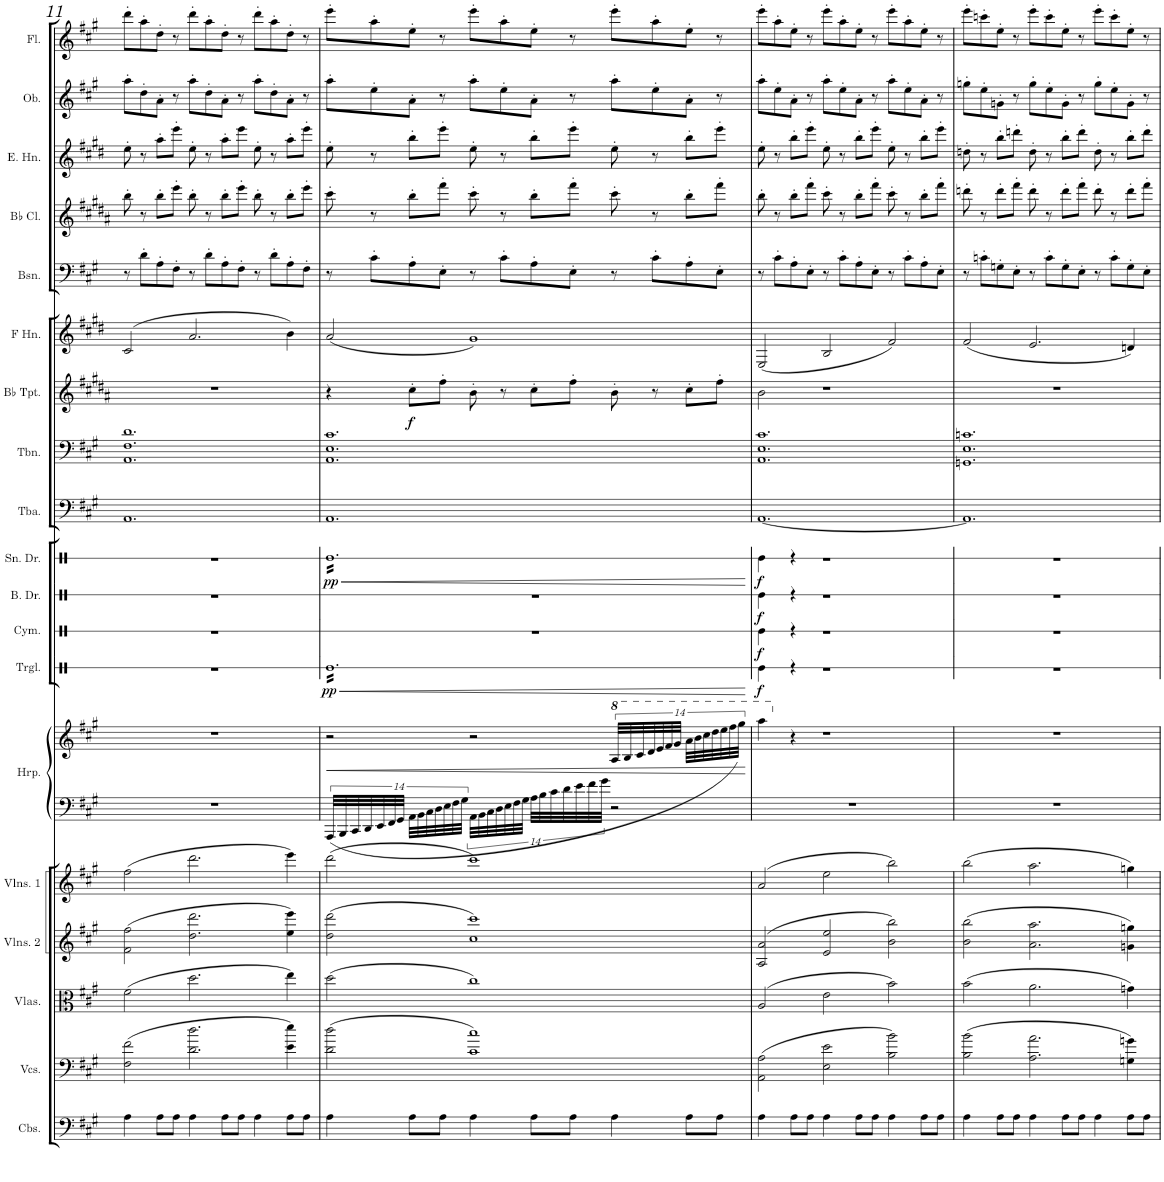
**kern	**kern	**kern	**kern	**kern	**kern	**kern	**dynam	**kern	**dynam	**kern	**dynam	**kern	**dynam	**kern	**dynam	**kern	**kern	**kern	**dynam	**kern	**kern	**kern	**kern	**kern	**kern
*part19	*part18	*part17	*part16	*part15	*part14	*part14	*part14	*part13	*part13	*part12	*part12	*part11	*part11	*part10	*part10	*part9	*part8	*part7	*part7	*part6	*part5	*part4	*part3	*part2	*part1
*staff20	*staff19	*staff18	*staff17	*staff16	*staff15	*staff14	*staff14/15	*staff13	*staff13	*staff12	*staff12	*staff11	*staff11	*staff10	*staff10	*staff9	*staff8	*staff7	*staff7	*staff6	*staff5	*staff4	*staff3	*staff2	*staff1
*I"Contrabasses	*I"Violoncellos	*I"Violas	*I"Violins 2	*I"Violins 1	*I"Harp	*	*	*I"Triangle	*	*I"Cymbal	*	*I"Bass Drum	*	*I"Snare Drum	*	*I"Tuba	*I"Trombone	*I"Bb Trumpet	*	*I"F Horn	*I"Bassoon	*I"Bb Clarinet	*I"English Horn	*I"Oboe	*I"Flute
*I'Cbs.	*I'Vcs.	*I'Vlas.	*I'Vlns. 2	*I'Vlns. 1	*I'Hrp.	*	*	*I'Trgl.	*	*I'Cym.	*	*I'B. Dr.	*	*I'Sn. Dr.	*	*I'Tba.	*I'Tbn.	*I'Bb Tpt.	*	*I'F Hn.	*I'Bsn.	*I'Bb Cl.	*I'E. Hn.	*I'Ob.	*I'Fl.
!!LO:PB:g=z
*clefF4	*clefF4	*clefC3	*clefG2	*clefG2	*clefF4	*clefG2	*	*clefX	*	*clefX	*	*clefX	*	*clefX	*	*clefF4	*clefF4	*clefG2	*	*clefG2	*clefF4	*clefG2	*clefG2	*clefG2	*clefG2
*Trd7c12	*	*	*	*	*	*	*	*	*	*	*	*	*	*	*	*	*	*Trd1c2	*	*Trd4c7	*	*Trd1c2	*Trd4c7	*	*
*k[f#c#g#]	*k[f#c#g#]	*k[f#c#g#]	*k[f#c#g#]	*k[f#c#g#]	*k[f#c#g#]	*k[f#c#g#]	*	*k[]	*	*k[]	*	*k[]	*	*k[]	*	*k[f#c#g#]	*k[f#c#g#]	*k[f#c#g#d#a#]	*	*k[f#c#g#d#]	*k[f#c#g#]	*k[f#c#g#d#a#]	*k[f#c#g#d#]	*k[f#c#g#]	*k[f#c#g#]
*M3/2	*M3/2	*M3/2	*M3/2	*M3/2	*M3/2	*M3/2	*	*M3/2	*	*M3/2	*	*M3/2	*	*M3/2	*	*M3/2	*M3/2	*M3/2	*	*M3/2	*M3/2	*M3/2	*M3/2	*M3/2	*M3/2
=11	=11	=11	=11	=11	=11	=11	=11	=11	=11	=11	=11	=11	=11	=11	=11	=11	=11	=11	=11	=11	=11	=11	=11	=11	=11
4A\	(2F#\ 2f#\	(2f#\	(2f#\ 2ff#\	(2ff#\	1.r	1.r	.	1.r	.	1.r	.	1.r	.	1.r	.	1.AA	1.AA 1.F# 1.d	1.r	.	(2c#/	8r	8bb'\	8ee'\	8aa'\L	8ddd'\L
.	.	.	.	.	.	.	.	.	.	.	.	.	.	.	.	.	.	.	.	.	8d'\L	8r	8r	8dd'\	8aa'\
8A\L	.	.	.	.	.	.	.	.	.	.	.	.	.	.	.	.	.	.	.	.	8A'\	8bb'\L	8aa'\L	8a'\J	8dd'\J
8A\J	.	.	.	.	.	.	.	.	.	.	.	.	.	.	.	.	.	.	.	.	8F#'\J	8eee'\J	8eee'\J	8r	8r
4A\	2.d\ 2.dd\	2.dd\	2.dd\ 2.ddd\	2.ddd\	.	.	.	.	.	.	.	.	.	.	.	.	.	.	.	2.a/	8r	8bb'\	8ee'\	8aa'\L	8ddd'\L
.	.	.	.	.	.	.	.	.	.	.	.	.	.	.	.	.	.	.	.	.	8d'\L	8r	8r	8dd'\	8aa'\
8A\L	.	.	.	.	.	.	.	.	.	.	.	.	.	.	.	.	.	.	.	.	8A'\	8bb'\L	8aa'\L	8a'\J	8dd'\J
8A\J	.	.	.	.	.	.	.	.	.	.	.	.	.	.	.	.	.	.	.	.	8F#'\J	8eee'\J	8eee\J	8r	8r
4A\	.	.	.	.	.	.	.	.	.	.	.	.	.	.	.	.	.	.	.	.	8r	8bb'\	8ee'\	8aa'\L	8ddd'\L
.	.	.	.	.	.	.	.	.	.	.	.	.	.	.	.	.	.	.	.	.	8d'\L	8r	8r	8dd'\	8aa'\
8A\L	4e\ 4ee\)	4ee\)	4ee\ 4eee\)	4eee\)	.	.	.	.	.	.	.	.	.	.	.	.	.	.	.	4b\)	8A'\	8bb'\L	8aa'\L	8a'\J	8dd'\J
8A\J	.	.	.	.	.	.	.	.	.	.	.	.	.	.	.	.	.	.	.	.	8F#'\J	8eee'\J	8eee'\J	8r	8r
=12	=12	=12	=12	=12	=12	=12	=12	=12	=12	=12	=12	=12	=12	=12	=12	=12	=12	=12	=12	=12	=12	=12	=12	=12	=12
!	!	!	!	!	!	!	!LO:HP:b	!	!LO:HP:b	!	!	!	!	!	!LO:HP:b	!	!	!	!	!	!	!	!	!	!
!	!	!	!	!	!	!	!	!	!LO:DY:n=1:b	!	!	!	!	!	!LO:DY:n=1:b	!	!	!	!	!	!	!	!	!	!
*	*	*	*	*	*	*	*	*tremolo	*	*	*	*	*	*	*	*	*	*	*	*	*	*	*	*	*
*	*	*	*	*	*	*	*	*	*	*	*	*	*	*tremolo	*	*	*	*	*	*	*	*	*	*	*
4A\	(2d\ 2dd\	(2dd\	(2dd\ 2ddd\	(2ddd\	28AAA/LLL	2r	<	16ReLL	< pp	1.r	.	1.r	.	16ReLL	< pp	1.AA	1.AA 1.E 1.c#	4r	.	(2a/	8r	8ccc#'\	8ee'\	8aa'\L	8eee'\L
.	.	.	.	.	28BBB/	.	.	.	.	.	.	.	.	.	.	.	.	.	.	.	.	.	.	.	.
.	.	.	.	.	.	.	.	16Re	.	.	.	.	.	16Re	.	.	.	.	.	.	.	.	.	.	.
.	.	.	.	.	28CC#/	.	.	.	.	.	.	.	.	.	.	.	.	.	.	.	.	.	.	.	.
.	.	.	.	.	28DD/	.	.	.	.	.	.	.	.	.	.	.	.	.	.	.	.	.	.	.	.
.	.	.	.	.	.	.	.	16Re	.	.	.	.	.	16Re	.	.	.	.	.	.	8c#'\L	8r	8r	8ee'\	8aa'\
.	.	.	.	.	28EE/	.	.	.	.	.	.	.	.	.	.	.	.	.	.	.	.	.	.	.	.
.	.	.	.	.	28FF#/	.	.	.	.	.	.	.	.	.	.	.	.	.	.	.	.	.	.	.	.
.	.	.	.	.	.	.	.	16Re	.	.	.	.	.	16Re	.	.	.	.	.	.	.	.	.	.	.
.	.	.	.	.	28GG#/JJJ	.	.	.	.	.	.	.	.	.	.	.	.	.	.	.	.	.	.	.	.
!	!	!	!	!	!	!	!	!	!	!	!	!	!	!	!	!	!	!	!LO:DY:b	!	!	!	!	!	!
8A\L	.	.	.	.	28AA\LLL	.	.	16Re	.	.	.	.	.	16Re	.	.	.	8cc#'\L	f	.	8A'\	8bb'\L	8bb'\L	8a'\J	8ee'\J
.	.	.	.	.	28BB\	.	.	.	.	.	.	.	.	.	.	.	.	.	.	.	.	.	.	.	.
.	.	.	.	.	.	.	.	16Re	.	.	.	.	.	16Re	.	.	.	.	.	.	.	.	.	.	.
.	.	.	.	.	28C#\	.	.	.	.	.	.	.	.	.	.	.	.	.	.	.	.	.	.	.	.
.	.	.	.	.	28D\	.	.	.	.	.	.	.	.	.	.	.	.	.	.	.	.	.	.	.	.
8A\J	.	.	.	.	.	.	.	16Re	.	.	.	.	.	16Re	.	.	.	8ff#'\J	.	.	8E'\J	8fff#'\J	8eee'\J	8r	8r
.	.	.	.	.	28E\	.	.	.	.	.	.	.	.	.	.	.	.	.	.	.	.	.	.	.	.
.	.	.	.	.	28F#\	.	.	.	.	.	.	.	.	.	.	.	.	.	.	.	.	.	.	.	.
.	.	.	.	.	.	.	.	16Re	.	.	.	.	.	16Re	.	.	.	.	.	.	.	.	.	.	.
.	.	.	.	.	28G#\JJJ	.	.	.	.	.	.	.	.	.	.	.	.	.	.	.	.	.	.	.	.
4A\	1c# 1cc#)	1cc#)	1cc# 1ccc#)	1ccc#)	28AA\LLL	2r	.	16Re	.	.	.	.	.	16Re	.	.	.	8b'\	.	1g#)	8r	8ccc#'\	8ee'\	8aa'\L	8eee'\L
.	.	.	.	.	28BB\	.	.	.	.	.	.	.	.	.	.	.	.	.	.	.	.	.	.	.	.
.	.	.	.	.	.	.	.	16Re	.	.	.	.	.	16Re	.	.	.	.	.	.	.	.	.	.	.
.	.	.	.	.	28C#\	.	.	.	.	.	.	.	.	.	.	.	.	.	.	.	.	.	.	.	.
.	.	.	.	.	28D\	.	.	.	.	.	.	.	.	.	.	.	.	.	.	.	.	.	.	.	.
.	.	.	.	.	.	.	.	16Re	.	.	.	.	.	16Re	.	.	.	8r	.	.	8c#'\L	8r	8r	8ee'\	8aa'\
.	.	.	.	.	28E\	.	.	.	.	.	.	.	.	.	.	.	.	.	.	.	.	.	.	.	.
.	.	.	.	.	28F#\	.	.	.	.	.	.	.	.	.	.	.	.	.	.	.	.	.	.	.	.
.	.	.	.	.	.	.	.	16Re	.	.	.	.	.	16Re	.	.	.	.	.	.	.	.	.	.	.
.	.	.	.	.	28G#\JJJ	.	.	.	.	.	.	.	.	.	.	.	.	.	.	.	.	.	.	.	.
8A\L	.	.	.	.	28A\LLL	.	.	16Re	.	.	.	.	.	16Re	.	.	.	8cc#'\L	.	.	8A'\	8bb'\L	8bb'\L	8a'\J	8ee'\J
.	.	.	.	.	28B\	.	.	.	.	.	.	.	.	.	.	.	.	.	.	.	.	.	.	.	.
.	.	.	.	.	.	.	.	16Re	.	.	.	.	.	16Re	.	.	.	.	.	.	.	.	.	.	.
.	.	.	.	.	28c#\	.	.	.	.	.	.	.	.	.	.	.	.	.	.	.	.	.	.	.	.
.	.	.	.	.	28d\	.	.	.	.	.	.	.	.	.	.	.	.	.	.	.	.	.	.	.	.
8A\J	.	.	.	.	.	.	.	16Re	.	.	.	.	.	16Re	.	.	.	8ff#'\J	.	.	8E'\J	8fff#'\J	8eee'\J	8r	8r
.	.	.	.	.	28e\	.	.	.	.	.	.	.	.	.	.	.	.	.	.	.	.	.	.	.	.
.	.	.	.	.	28f#\	.	.	.	.	.	.	.	.	.	.	.	.	.	.	.	.	.	.	.	.
.	.	.	.	.	.	.	.	16Re	.	.	.	.	.	16Re	.	.	.	.	.	.	.	.	.	.	.
.	.	.	.	.	28g#\JJJ	.	.	.	.	.	.	.	.	.	.	.	.	.	.	.	.	.	.	.	.
*	*	*	*	*	*	*8va	*	*	*	*	*	*	*	*	*	*	*	*	*	*	*	*	*	*	*
4A\	.	.	.	.	2r	28a/LLL	.	16Re	.	.	.	.	.	16Re	.	.	.	8b'\	.	.	8r	8ccc#'\	8ee'\	8aa'\L	8eee'\L
.	.	.	.	.	.	28b/	.	.	.	.	.	.	.	.	.	.	.	.	.	.	.	.	.	.	.
.	.	.	.	.	.	.	.	16Re	.	.	.	.	.	16Re	.	.	.	.	.	.	.	.	.	.	.
.	.	.	.	.	.	28cc#/	.	.	.	.	.	.	.	.	.	.	.	.	.	.	.	.	.	.	.
.	.	.	.	.	.	28dd/	.	.	.	.	.	.	.	.	.	.	.	.	.	.	.	.	.	.	.
.	.	.	.	.	.	.	.	16Re	.	.	.	.	.	16Re	.	.	.	8r	.	.	8c#'\L	8r	8r	8ee'\	8aa'\
.	.	.	.	.	.	28ee/	.	.	.	.	.	.	.	.	.	.	.	.	.	.	.	.	.	.	.
.	.	.	.	.	.	28ff#/	.	.	.	.	.	.	.	.	.	.	.	.	.	.	.	.	.	.	.
.	.	.	.	.	.	.	.	16Re	.	.	.	.	.	16Re	.	.	.	.	.	.	.	.	.	.	.
.	.	.	.	.	.	28gg#/JJJ	.	.	.	.	.	.	.	.	.	.	.	.	.	.	.	.	.	.	.
8A\L	.	.	.	.	.	28aa\LLL	.	16Re	.	.	.	.	.	16Re	.	.	.	8cc#'\L	.	.	8A'\	8bb'\L	8bb'\L	8a'\J	8ee'\J
.	.	.	.	.	.	28bb\	.	.	.	.	.	.	.	.	.	.	.	.	.	.	.	.	.	.	.
.	.	.	.	.	.	.	.	16Re	.	.	.	.	.	16Re	.	.	.	.	.	.	.	.	.	.	.
.	.	.	.	.	.	28ccc#\	.	.	.	.	.	.	.	.	.	.	.	.	.	.	.	.	.	.	.
.	.	.	.	.	.	28ddd\	.	.	.	.	.	.	.	.	.	.	.	.	.	.	.	.	.	.	.
8A\J	.	.	.	.	.	.	.	16Re	.	.	.	.	.	16Re	.	.	.	8ff#'\J	.	.	8E'\J	8fff#'\J	8eee'\J	8r	8r
.	.	.	.	.	.	28eee\	.	.	.	.	.	.	.	.	.	.	.	.	.	.	.	.	.	.	.
.	.	.	.	.	.	28fff#\	.	.	.	.	.	.	.	.	.	.	.	.	.	.	.	.	.	.	.
.	.	.	.	.	.	.	.	16ReJJ	.	.	.	.	.	16ReJJ	.	.	.	.	.	.	.	.	.	.	.
*	*	*	*	*	*	*	*	*	*	*	*	*	*	*Xtremolo	*	*	*	*	*	*	*	*	*	*	*
*	*	*	*	*	*	*	*	*Xtremolo	*	*	*	*	*	*	*	*	*	*	*	*	*	*	*	*	*
.	.	.	.	.	.	28ggg#\JJJ	.	.	.	.	.	.	.	.	.	.	.	.	.	.	.	.	.	.	.
.	.	.	.	.	.	.	[	.	[	.	.	.	.	.	[	.	.	.	.	.	.	.	.	.	.
=13	=13	=13	=13	=13	=13	=13	=13	=13	=13	=13	=13	=13	=13	=13	=13	=13	=13	=13	=13	=13	=13	=13	=13	=13	=13
!	!	!	!	!	!	!	!	!	!LO:DY:b	!	!LO:DY:b	!	!LO:DY:b	!	!LO:DY:b	!	!	!	!	!	!	!	!	!	!
4A\	(2AA\ 2A\	(2A/	(2A/ 2a/	(2a/	1.r	4aaa\	.	4Re\	f	4Re\	f	4Re\	f	4Re\	f	[1.AA	1.AA 1.E 1.c#	2b\	.	(2E/	8r	8bb'\	8ee'\	8aa'\L	8eee'\L
.	.	.	.	.	.	.	.	.	.	.	.	.	.	.	.	.	.	.	.	.	8c#'\L	8r	8r	8ee'\	8aa'\
*	*	*	*	*	*	*X8va	*	*	*	*	*	*	*	*	*	*	*	*	*	*	*	*	*	*	*
8A\L	.	.	.	.	.	4r	.	4r	.	4r	.	4r	.	4r	.	.	.	.	.	.	8A'\	8bb'\L	8bb'\L	8a'\J	8ee'\J
8A\J	.	.	.	.	.	.	.	.	.	.	.	.	.	.	.	.	.	.	.	.	8E'\J	8fff#'\J	8eee'\J	8r	8r
4A\	2E\ 2e\	2e\	2e/ 2ee/	2ee\	.	1r	.	1r	.	1r	.	1r	.	1r	.	.	.	1r	.	2B/	8r	8ccc#'\	8ee'\	8aa'\L	8eee'\L
.	.	.	.	.	.	.	.	.	.	.	.	.	.	.	.	.	.	.	.	.	8c#'\L	8r	8r	8ee'\	8aa'\
8A\L	.	.	.	.	.	.	.	.	.	.	.	.	.	.	.	.	.	.	.	.	8A'\	8bb'\L	8bb'\L	8a'\J	8ee'\J
8A\J	.	.	.	.	.	.	.	.	.	.	.	.	.	.	.	.	.	.	.	.	8E'\J	8fff#'\J	8eee'\J	8r	8r
4A\	2B\ 2b\)	2b\)	2b\ 2bb\)	2bb\)	.	.	.	.	.	.	.	.	.	.	.	.	.	.	.	2f#/)	8r	8ccc#'\	8ee'\	8aa'\L	8eee'\L
.	.	.	.	.	.	.	.	.	.	.	.	.	.	.	.	.	.	.	.	.	8c#'\L	8r	8r	8ee'\	8aa'\
8A\L	.	.	.	.	.	.	.	.	.	.	.	.	.	.	.	.	.	.	.	.	8A'\	8bb'\L	8bb'\L	8a'\J	8ee'\J
8A\J	.	.	.	.	.	.	.	.	.	.	.	.	.	.	.	.	.	.	.	.	8E'\J	8fff#'\J	8eee'\J	8r	8r
=14	=14	=14	=14	=14	=14	=14	=14	=14	=14	=14	=14	=14	=14	=14	=14	=14	=14	=14	=14	=14	=14	=14	=14	=14	=14
4A\	(2B\ 2b\	(2b\	(2b\ 2bb\	(2bb\	1.r	1.r	.	1.r	.	1.r	.	1.r	.	1.r	.	1.AA]	1.GGn 1.E 1.cn	1.r	.	(2f#/	8r	8dddn'\	8ddn'\	8ggn'\L	8eee'\L
.	.	.	.	.	.	.	.	.	.	.	.	.	.	.	.	.	.	.	.	.	8cn'\L	8r	8r	8ee'\	8cccn'\
8A\L	.	.	.	.	.	.	.	.	.	.	.	.	.	.	.	.	.	.	.	.	8Gn'\	8ddd'\L	8bb'\L	8gn'\J	8ee'\J
8A\J	.	.	.	.	.	.	.	.	.	.	.	.	.	.	.	.	.	.	.	.	8E'\J	8fff#'\J	8dddn'\J	8r	8r
4A\	2.A\ 2.a\	2.a\	2.a\ 2.aa\	2.aa\	.	.	.	.	.	.	.	.	.	.	.	.	.	.	.	2.e/	8r	8ddd'\	8dd'\	8gg'\L	8eee'\L
.	.	.	.	.	.	.	.	.	.	.	.	.	.	.	.	.	.	.	.	.	8c'\L	8r	8r	8ee'\	8ccc'\
8A\L	.	.	.	.	.	.	.	.	.	.	.	.	.	.	.	.	.	.	.	.	8G'\	8ddd'\L	8bb'\L	8g'\J	8ee'\J
8A\J	.	.	.	.	.	.	.	.	.	.	.	.	.	.	.	.	.	.	.	.	8E'\J	8fff#'\J	8ddd'\J	8r	8r
4A\	.	.	.	.	.	.	.	.	.	.	.	.	.	.	.	.	.	.	.	.	8r	8ddd'\	8dd'\	8gg'\L	8eee'\L
.	.	.	.	.	.	.	.	.	.	.	.	.	.	.	.	.	.	.	.	.	8c'\L	8r	8r	8ee'\	8ccc'\
8A\L	4Gn\ 4gn\)	4gn\)	4gn\ 4ggn\)	4ggn\)	.	.	.	.	.	.	.	.	.	.	.	.	.	.	.	4dn/)	8G'\	8ddd'\L	8bb'\L	8g'\J	8ee'\J
8A\J	.	.	.	.	.	.	.	.	.	.	.	.	.	.	.	.	.	.	.	.	8E'\J	8fff#'\J	8ddd'\J	8r	8r
=	=	=	=	=	=	=	=	=	=	=	=	=	=	=	=	=	=	=	=	=	=	=	=	=	=
*-	*-	*-	*-	*-	*-	*-	*-	*-	*-	*-	*-	*-	*-	*-	*-	*-	*-	*-	*-	*-	*-	*-	*-	*-	*-
